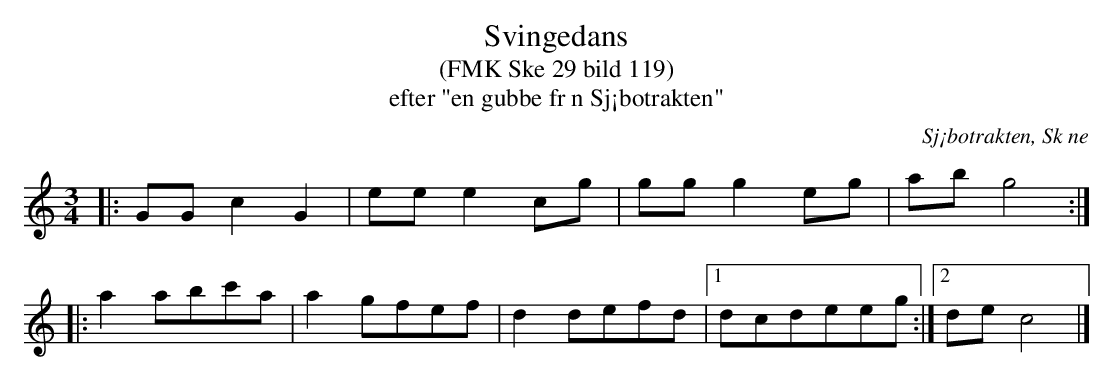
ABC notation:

X:1
T:Svingedans
T:(FMK Ske 29 bild 119)
T:efter "en gubbe fr n Sj¡botrakten"
O:Sj¡botrakten, Sk ne
M:3/4
L:1/8
Q:108
K:C
|: GG c2 G2 | ee e2 cg | gg g2 eg | ab g4 :|
|: a2 abc'a | a2 gfef | d2 defd |1 dcdeeg :|2 de c4 |]
